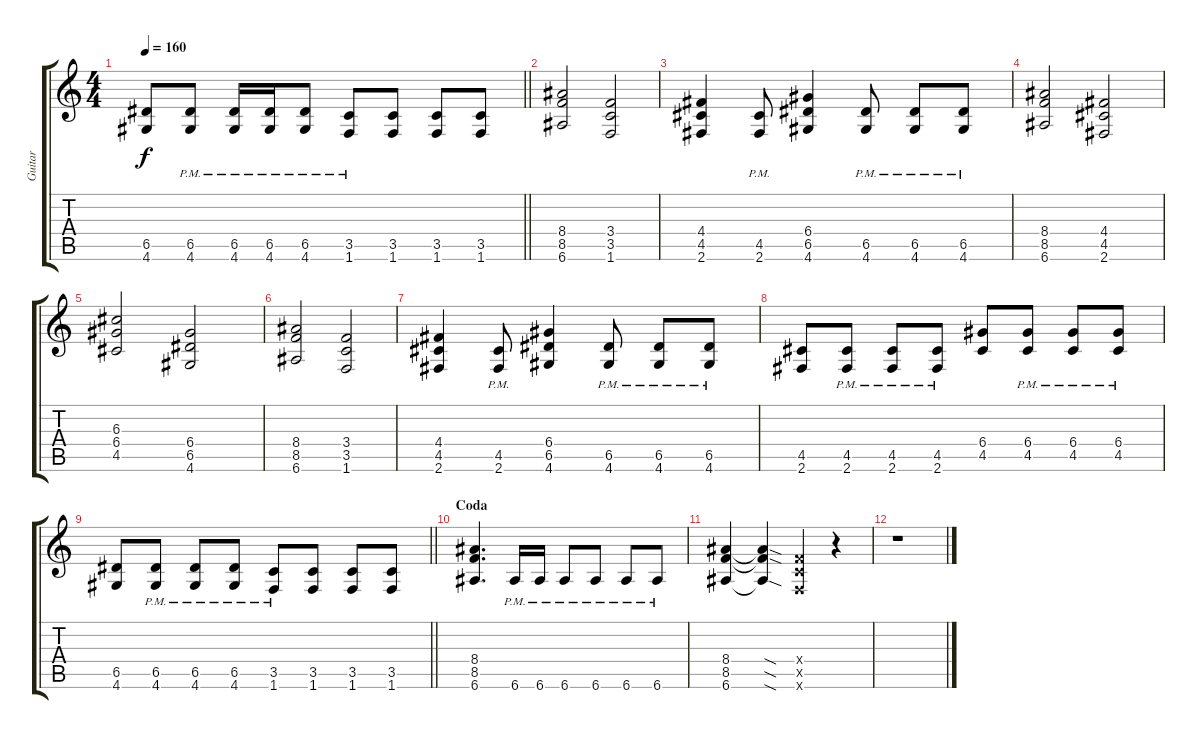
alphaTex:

\track ("Guitar " "Guitar ") {instrument distortionguitar}
\staff {score tabs}
\tuning (E4 B3 G3 D3 A2 E2) {hide}
\ts (4 4)
\tempo 160
\clef g2
\barLineRight lightlight
\ks c
(6.5 4.6).8{dy f} (6.5{pm} 4.6{pm}).8 (6.5{pm} 4.6{pm}).16 (6.5{pm} 4.6{pm}).16 (6.5{pm} 4.6{pm}).8 (3.5{pm} 1.6{pm}).8 (3.5 1.6).8 (3.5 1.6).8 (3.5 1.6).8 |
(8.4 8.5 6.6).2 (3.4 3.5 1.6).2 |
(4.4 4.5 2.6).4 (4.5{pm} 2.6{pm}).8 (6.4 6.5 4.6).4 (6.5{pm} 4.6{pm}).8 (6.5{pm} 4.6{pm}).8 (6.5{pm} 4.6{pm}).8 |
(8.4 8.5 6.6).2 (4.4 4.5 2.6).2 |
(6.3 6.4 4.5).2 (6.4 6.5 4.6).2 |
(8.4 8.5 6.6).2 (3.4 3.5 1.6).2 |
(4.4 4.5 2.6).4 (4.5{pm} 2.6{pm}).8 (6.4 6.5 4.6).4 (6.5{pm} 4.6{pm}).8 (6.5{pm} 4.6{pm}).8 (6.5{pm} 4.6{pm}).8 |
(4.5 2.6).8 (4.5{pm} 2.6{pm}).8 (4.5{pm} 2.6{pm}).8 (4.5{pm} 2.6{pm}).8 (6.4 4.5).8 (6.4{pm} 4.5{pm}).8 (6.4{pm} 4.5{pm}).8 (6.4{pm} 4.5{pm}).8 |
\barLineRight lightlight
(6.5 4.6).8 (6.5{pm} 4.6{pm}).8 (6.5{pm} 4.6{pm}).8 (6.5{pm} 4.6{pm}).8 (3.5{pm} 1.6{pm}).8 (3.5 1.6).8 (3.5 1.6).8 (3.5 1.6).8 |
\section ("" "Coda")
(8.4 8.5 6.6).4{d} 6.6{pm}.16 6.6{pm}.16 6.6{pm}.8 6.6{pm}.8 6.6{pm}.8 6.6{pm}.8 |
(8.4 8.5 6.6).4 (8.4{sod t} 8.5{sod t} 6.6{sod t}).4 (3.4{x} 3.5{x} 1.6{x}).4 r.4 |
r.1
